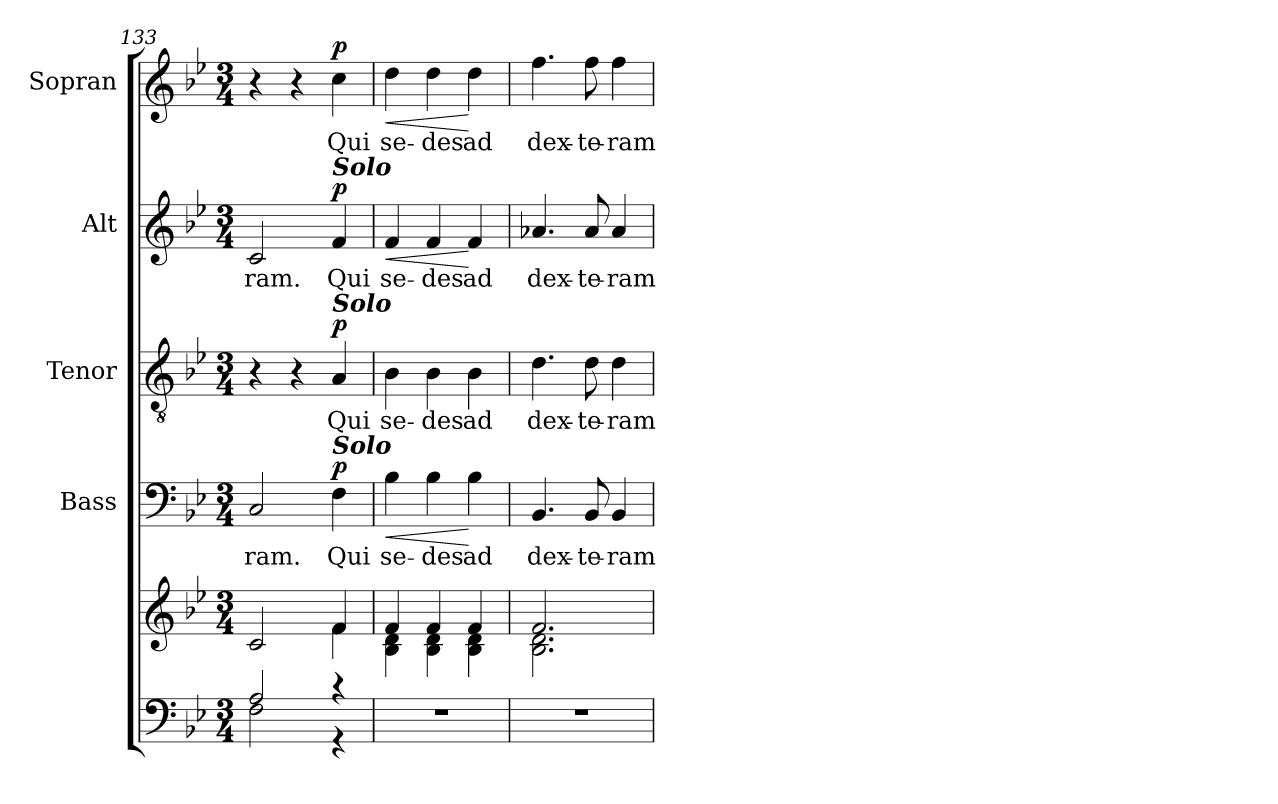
**kern	**kern	**kern	**text	**dynam	**kern	**text	**dynam	**kern	**text	**dynam	**kern	**text	**dynam
*part5	*part5	*part4	*part4	*part4	*part3	*part3	*part3	*part2	*part2	*part2	*part1	*part1	*part1
*staff6	*staff5	*staff4	*staff4	*staff4	*staff3	*staff3	*staff3	*staff2	*staff2	*staff2	*staff1	*staff1	*staff1
*	*	*I"Bass	*	*	*I"Tenor	*	*	*I"Alt	*	*	*I"Sopran	*	*
*	*	*I'B.	*	*	*I'T.	*	*	*I'A.	*	*	*I'S.	*	*
*clefF4	*clefG2	*clefF4	*	*	*clefGv2	*	*	*clefG2	*	*	*clefG2	*	*
*k[b-e-]	*k[b-e-]	*k[b-e-]	*	*	*k[b-e-]	*	*	*k[b-e-]	*	*	*k[b-e-]	*	*
*B-:	*B-:	*B-:	*	*	*B-:	*	*	*B-:	*	*	*B-:	*	*
*M3/4	*M3/4	*M3/4	*	*	*M3/4	*	*	*M3/4	*	*	*M3/4	*	*
=133	=133	=133	=133	=133	=133	=133	=133	=133	=133	=133	=133	=133	=133
*^	*^	*	*	*	*	*	*	*	*	*	*	*	*
!	!	!	!	!	!LO:LY:b	!	!	!	!	!	!LO:LY:b	!	!	!	!
2A/	2F\	2c/	2ryy	2C/	-ram.	.	4r	.	.	2c/	-ram.	.	4r	.	.
.	.	.	.	.	.	.	4r	.	.	.	.	.	4r	.	.
!	!	!	!	!	!	!	!	!	!	!LO:TX:a:Bi:t=Solo	!	!	!	!	!
!	!	!	!	!	!	!	!LO:TX:a:Bi:t=Solo	!	!	!	!	!	!	!	!
!	!	!	!	!LO:TX:a:Bi:t=Solo	!	!	!	!	!	!	!	!	!	!	!
!	!	!	!	!	!LO:LY:b	!LO:DY:a	!	!LO:LY:b	!LO:DY:a	!	!LO:LY:b	!LO:DY:a	!	!LO:LY:b	!LO:DY:a
4r	4r	4f/	4f\	4F\	Qui	p	4A/	Qui	p	4f/	Qui	p	4cc\	Qui	p
=134	=134	=134	=134	=134	=134	=134	=134	=134	=134	=134	=134	=134	=134	=134	=134
!	!	!	!	!	!LO:LY:b	!LO:HP:b	!	!LO:LY:b	!	!	!LO:LY:b	!LO:HP:b	!	!LO:LY:b	!LO:HP:b
*v	*v	*	*	*	*	*	*	*	*	*	*	*	*	*	*
2.r	4f/	4B-\ 4d\	4B-\	se-	<	4B-\	se-	.	4f/	se-	<	4dd\	se-	<
!	!	!	!	!LO:LY:b	!	!	!LO:LY:b	!	!	!LO:LY:b	!	!	!LO:LY:b	!
.	4f/	4B-\ 4d\	4B-\	-des	.	4B-\	-des	.	4f/	-des	.	4dd\	-des	.
!	!	!	!	!LO:LY:b	!	!	!LO:LY:b	!	!	!LO:LY:b	!	!	!LO:LY:b	!
.	4f/	4B-\ 4d\	4B-\	ad	[	4B-\	ad	.	4f/	ad	[	4dd\	ad	[
=135	=135	=135	=135	=135	=135	=135	=135	=135	=135	=135	=135	=135	=135	=135
!	!	!	!	!LO:LY:b	!	!	!LO:LY:b	!	!	!LO:LY:b	!	!	!LO:LY:b	!
2.r	2.f/	2.B-\ 2.d\	4.BB-/	dex-	.	4.d\	dex-	.	4.a-X/	dex-	.	4.ff\	dex-	.
!	!	!	!	!LO:LY:b	!	!	!LO:LY:b	!	!	!LO:LY:b	!	!	!LO:LY:b	!
.	.	.	8BB-/	-te-	.	8d\	-te-	.	8a-/	-te-	.	8ff\	-te-	.
!	!	!	!	!LO:LY:b	!	!	!LO:LY:b	!	!	!LO:LY:b	!	!	!LO:LY:b	!
.	.	.	4BB-/	-ram	.	4d\	-ram	.	4a-/	-ram	.	4ff\	-ram	.
*	*v	*v	*	*	*	*	*	*	*	*	*	*	*	*
=	=	=	=	=	=	=	=	=	=	=	=	=	=
*-	*-	*-	*-	*-	*-	*-	*-	*-	*-	*-	*-	*-	*-
